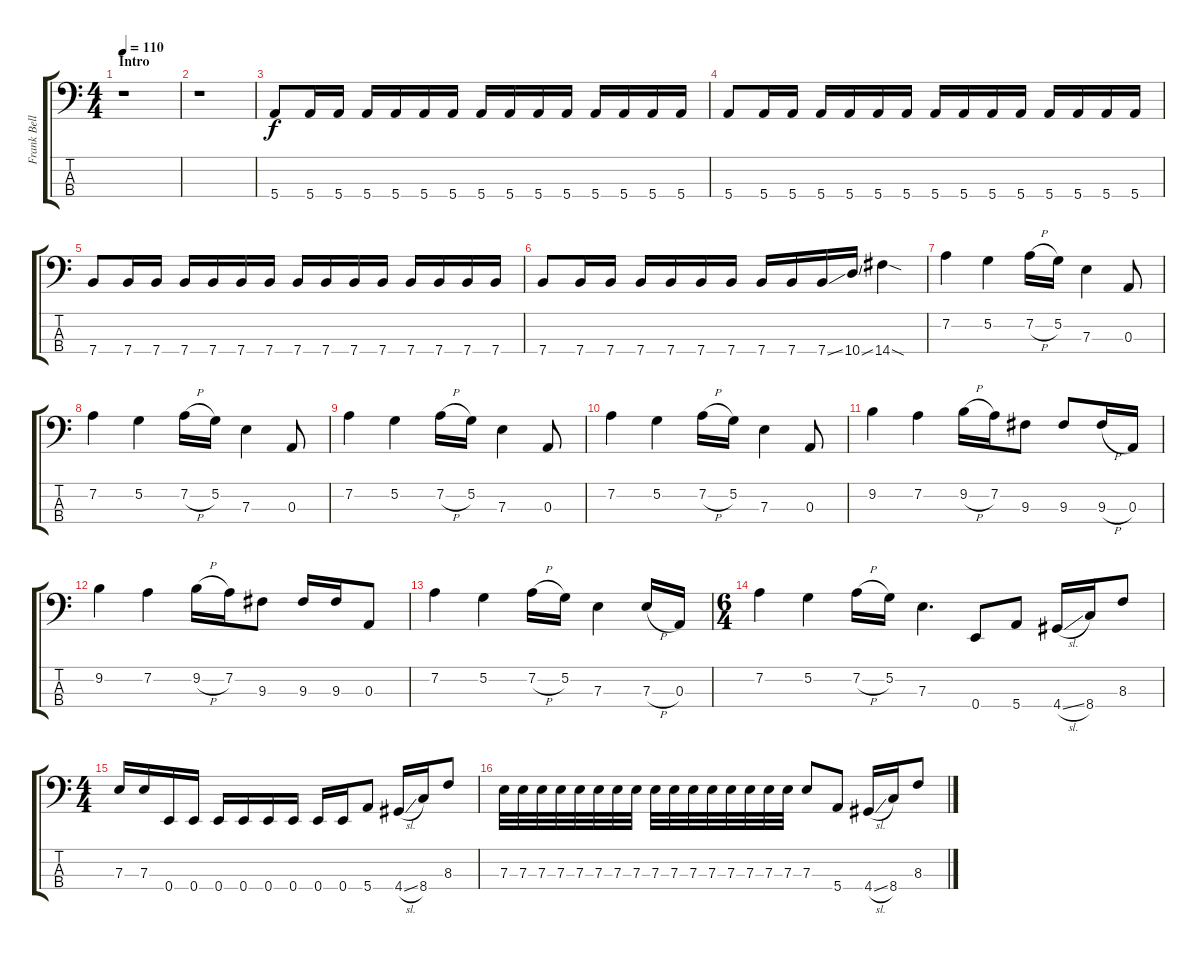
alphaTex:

\track ("Frank Bello (Bass)" "Frank Bell") {instrument electricbasspick}
\staff {score tabs}
\tuning (G2 D2 A1 E1) {hide}
\ts (4 4)
\section ("" "Intro")
\tempo 110
\clef f4
\ks c
r.1{dy f instrument electricbasspick} |
r.1 |
5.4.8 5.4.16 5.4.16 5.4.16 5.4.16 5.4.16 5.4.16 5.4.16 5.4.16 5.4.16 5.4.16 5.4.16 5.4.16 5.4.16 5.4.16 |
5.4.8 5.4.16 5.4.16 5.4.16 5.4.16 5.4.16 5.4.16 5.4.16 5.4.16 5.4.16 5.4.16 5.4.16 5.4.16 5.4.16 5.4.16 |
7.4.8 7.4.16 7.4.16 7.4.16 7.4.16 7.4.16 7.4.16 7.4.16 7.4.16 7.4.16 7.4.16 7.4.16 7.4.16 7.4.16 7.4.16 |
7.4.8 7.4.16 7.4.16 7.4.16 7.4.16 7.4.16 7.4.16 7.4.16 7.4.16 7.4{ss}.16 10.4{ss}.16 14.4{sod}.4 |
7.2.4 5.2.4 7.2{h}.16 5.2.16 7.3.4 0.3.8 |
7.2.4 5.2.4 7.2{h}.16 5.2.16 7.3.4 0.3.8 |
7.2.4 5.2.4 7.2{h}.16 5.2.16 7.3.4 0.3.8 |
7.2.4 5.2.4 7.2{h}.16 5.2.16 7.3.4 0.3.8 |
9.2.4 7.2.4 9.2{h}.16 7.2.16 9.3.8 9.3.8 9.3{h}.16 0.3.16 |
9.2.4 7.2.4 9.2{h}.16 7.2.16 9.3.8 9.3.16 9.3.16 0.3.8 |
7.2.4 5.2.4 7.2{h}.16 5.2.16 7.3.4 7.3{h}.16 0.3.16 |
\ts (6 4)
7.2.4 5.2.4 7.2{h}.16 5.2.16 7.3.4{d} 0.4.8 5.4.8 4.4{sl}.16 8.4.16 8.3.8 |
\ts (4 4)
7.3.16 7.3.16 0.4.16 0.4.16 0.4.16 0.4.16 0.4.16 0.4.16 0.4.16 0.4.16 5.4.8 4.4{sl}.16 8.4.16 8.3.8 |
7.3.32 7.3.32 7.3.32 7.3.32 7.3.32 7.3.32 7.3.32 7.3.32 7.3.32 7.3.32 7.3.32 7.3.32 7.3.32 7.3.32 7.3.32 7.3.32 7.3.8 5.4.8 4.4{sl}.16 8.4.16 8.3.8
